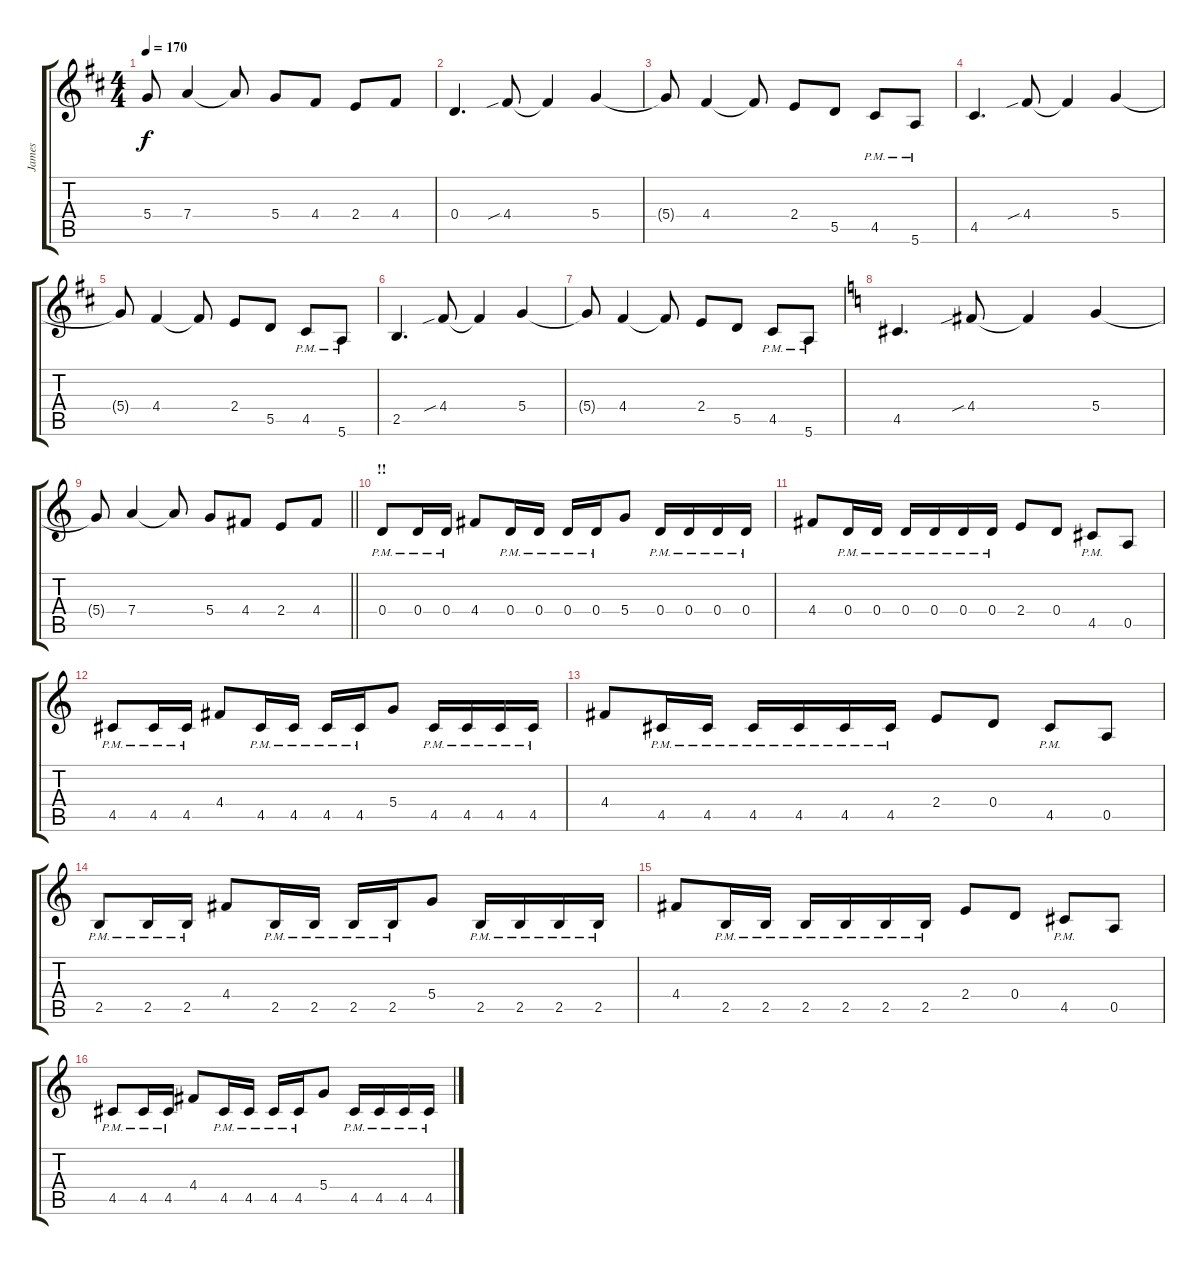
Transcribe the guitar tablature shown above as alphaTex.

\track ("James" "James") {instrument distortionguitar}
\staff {score tabs}
\tuning (E4 B3 G3 D3 A2 E2) {hide}
\ts (4 4)
\tempo 170
\clef g2
\ks bminor
5.4{t}.8{dy f} 7.4.4 7.4{t}.8 5.4.8 4.4.8 2.4.8 4.4.8 |
0.4.4{d} 4.4{sib}.8 4.4{t}.4 5.4.4 |
5.4{t}.8 4.4.4 4.4{t}.8 2.4.8 5.5.8 4.5{pm}.8 5.6{pm}.8 |
4.5.4{d} 4.4{sib}.8 4.4{t}.4 5.4.4 |
5.4{t}.8 4.4.4 4.4{t}.8 2.4.8 5.5.8 4.5{pm}.8 5.6{pm}.8 |
2.5.4{d} 4.4{sib}.8 4.4{t}.4 5.4.4 |
5.4{t}.8 4.4.4 4.4{t}.8 2.4.8 5.5.8 4.5{pm}.8 5.6{pm}.8 |
\ks c
4.5.4{d} 4.4{sib}.8 4.4{t}.4 5.4.4 |
\barLineRight lightlight
5.4{t}.8 7.4.4 7.4{t}.8 5.4.8 4.4.8 2.4.8 4.4.8 |
\section ("" "!!")
0.4{pm}.8 0.4{pm}.16 0.4{pm}.16 4.4.8 0.4{pm}.16 0.4{pm}.16 0.4{pm}.16 0.4{pm}.16 5.4.8 0.4{pm}.16 0.4{pm}.16 0.4{pm}.16 0.4{pm}.16 |
4.4.8 0.4{pm}.16 0.4{pm}.16 0.4{pm}.16 0.4{pm}.16 0.4{pm}.16 0.4{pm}.16 2.4.8 0.4.8 4.5{pm}.8 0.5.8 |
4.5{pm}.8 4.5{pm}.16 4.5{pm}.16 4.4.8 4.5{pm}.16 4.5{pm}.16 4.5{pm}.16 4.5{pm}.16 5.4.8 4.5{pm}.16 4.5{pm}.16 4.5{pm}.16 4.5{pm}.16 |
4.4.8 4.5{pm}.16 4.5{pm}.16 4.5{pm}.16 4.5{pm}.16 4.5{pm}.16 4.5{pm}.16 2.4.8 0.4.8 4.5{pm}.8 0.5.8 |
2.5{pm}.8 2.5{pm}.16 2.5{pm}.16 4.4.8 2.5{pm}.16 2.5{pm}.16 2.5{pm}.16 2.5{pm}.16 5.4.8 2.5{pm}.16 2.5{pm}.16 2.5{pm}.16 2.5{pm}.16 |
4.4.8 2.5{pm}.16 2.5{pm}.16 2.5{pm}.16 2.5{pm}.16 2.5{pm}.16 2.5{pm}.16 2.4.8 0.4.8 4.5{pm}.8 0.5.8 |
4.5{pm}.8 4.5{pm}.16 4.5{pm}.16 4.4.8 4.5{pm}.16 4.5{pm}.16 4.5{pm}.16 4.5{pm}.16 5.4.8 4.5{pm}.16 4.5{pm}.16 4.5{pm}.16 4.5{pm}.16
